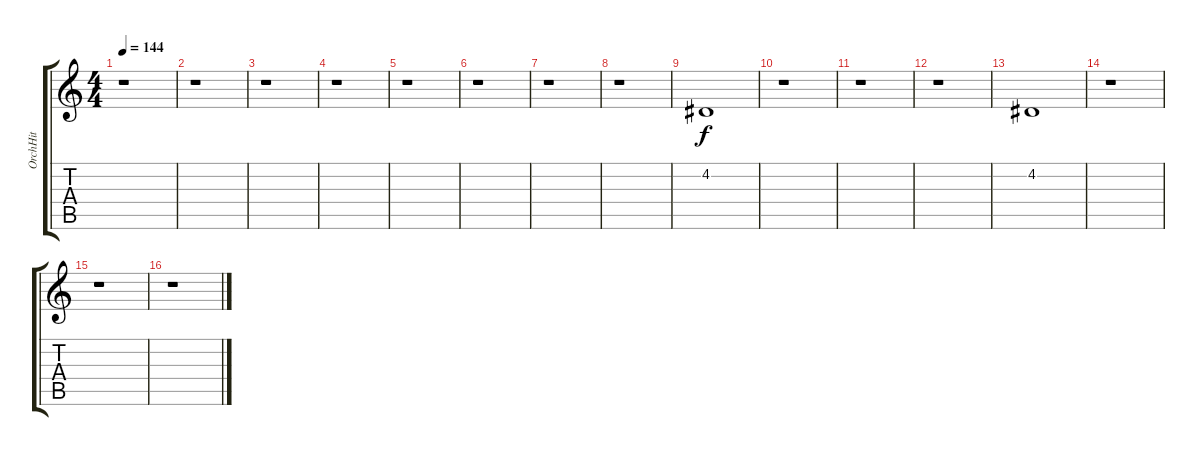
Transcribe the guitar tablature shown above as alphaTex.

\track ("OrchHit" "OrchHit") {instrument orchestrahit}
\staff {score tabs}
\tuning (E4 B3 G3 D3 A2 E2) {hide}
\ts (4 4)
\tempo 144
\clef g2
\ks c
r.1{dy f} |
r.1 |
r.1 |
r.1 |
r.1 |
r.1 |
r.1 |
r.1 |
4.2.1 |
r.1 |
r.1 |
r.1 |
4.2.1 |
r.1 |
r.1 |
r.1
